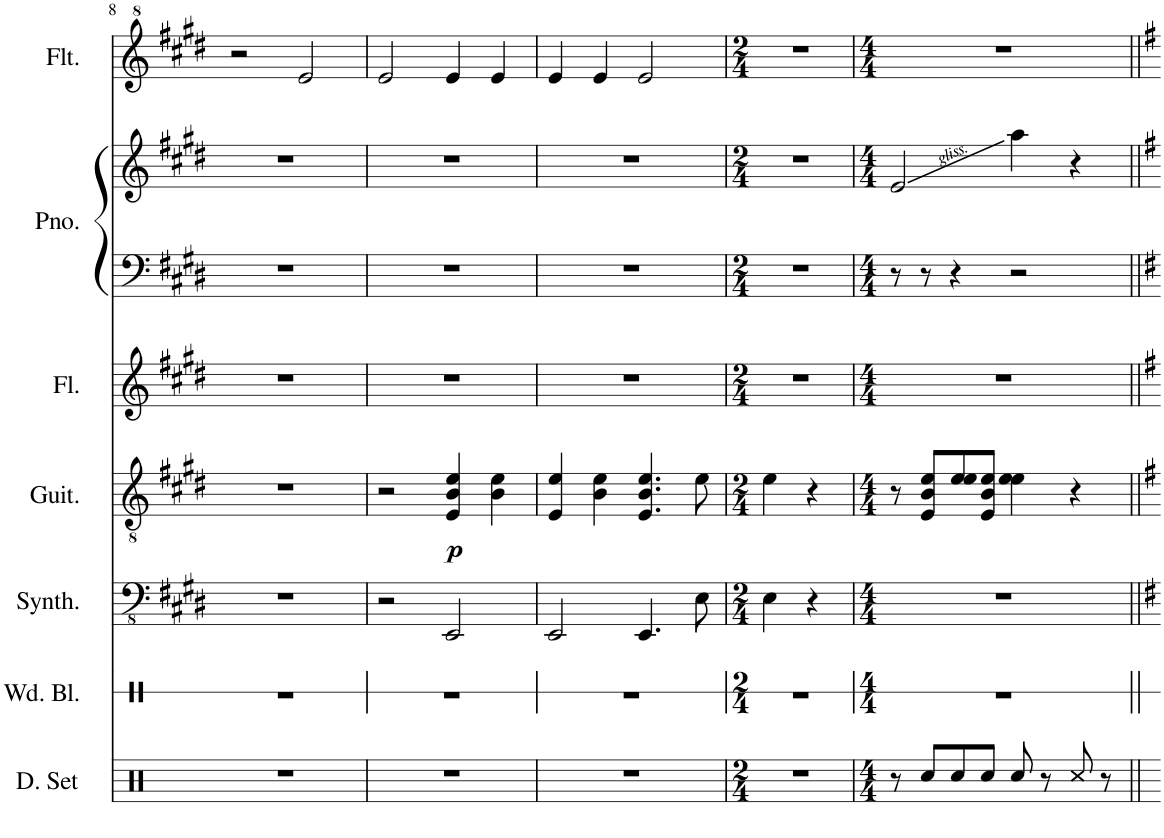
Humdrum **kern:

**kern	**kern	**kern	**kern	**dynam	**kern	**kern	**kern	**kern
*part7	*part6	*part5	*part4	*part4	*part3	*part2	*part2	*part1
*staff8	*staff7	*staff6	*staff5	*staff5	*staff4	*staff3	*staff2	*staff1
*I"Drumset	*I"Wood Blocks	*I"Bass Synthesizer	*I"Classical Guitar	*	*I"Flute	*I"Grand Piano	*	*I"Flexatone
*I'D. Set	*I'Wd. Bl.	*I'Synth.	*I'Guit.	*	*I'Fl.	*I'Pno.	*	*I'Flt.
!!LO:PB:g=z
*clefX	*clefX	*clefFv4	*clefGv2	*	*clefG2	*clefF4	*clefG2	*clefG^2
*k[]	*k[]	*k[f#c#g#d#]	*k[f#c#g#d#]	*	*k[f#c#g#d#]	*k[f#c#g#d#]	*k[f#c#g#d#]	*k[f#c#g#d#]
*M4/4	*M4/4	*M4/4	*M4/4	*	*M4/4	*M4/4	*M4/4	*M4/4
=8	=8	=8	=8	=8	=8	=8	=8	=8
1r	1r	1r	1r	.	1r	1r	1r	2r
.	.	.	.	.	.	.	.	2ee/
=9	=9	=9	=9	=9	=9	=9	=9	=9
1r	1r	2r	2r	.	1r	1r	1r	2ee/
!	!	!	!	!LO:DY:b	!	!	!	!
.	.	2EEE/	4E/ 4B/ 4e/	p	.	.	.	4ee/
.	.	.	4B\ 4e\	.	.	.	.	4ee/
=10	=10	=10	=10	=10	=10	=10	=10	=10
1r	1r	2EEE/	4E/ 4e/	.	1r	1r	1r	4ee/
.	.	.	4B\ 4e\	.	.	.	.	4ee/
.	.	4.EEE/	4.E/ 4.B/ 4.e/	.	.	.	.	2ee/
.	.	8EE\	8e\	.	.	.	.	.
=11	=11	=11	=11	=11	=11	=11	=11	=11
*M2/4	*M2/4	*M2/4	*M2/4	*	*M2/4	*M2/4	*M2/4	*M2/4
2r	2r	4EE\	4e\	.	2r	2r	2r	2r
.	.	4r	4r	.	.	.	.	.
=12	=12	=12	=12	=12	=12	=12	=12	=12
*M4/4	*M4/4	*M4/4	*M4/4	*	*M4/4	*M4/4	*M4/4	*M4/4
8r	1r	1r	8r	.	1r	8r	2e/	1r
8Rcc/L	.	.	8E/ 8B/ 8e/L	.	.	8r	.	.
8Rcc/	.	.	8e/ 8e/	.	.	4r	.	.
8Rcc/J	.	.	8E/ 8B/ 8e/J	.	.	.	.	.
8Rcc/	.	.	4e\ 4e\	.	.	2r	4aa\	.
8r	.	.	.	.	.	.	.	.
8Rcc/	.	.	4r	.	.	.	4r	.
8r	.	.	.	.	.	.	.	.
=||	=||	=||	=||	=||	=||	=||	=||	=||
*-	*-	*-	*-	*-	*-	*-	*-	*-
